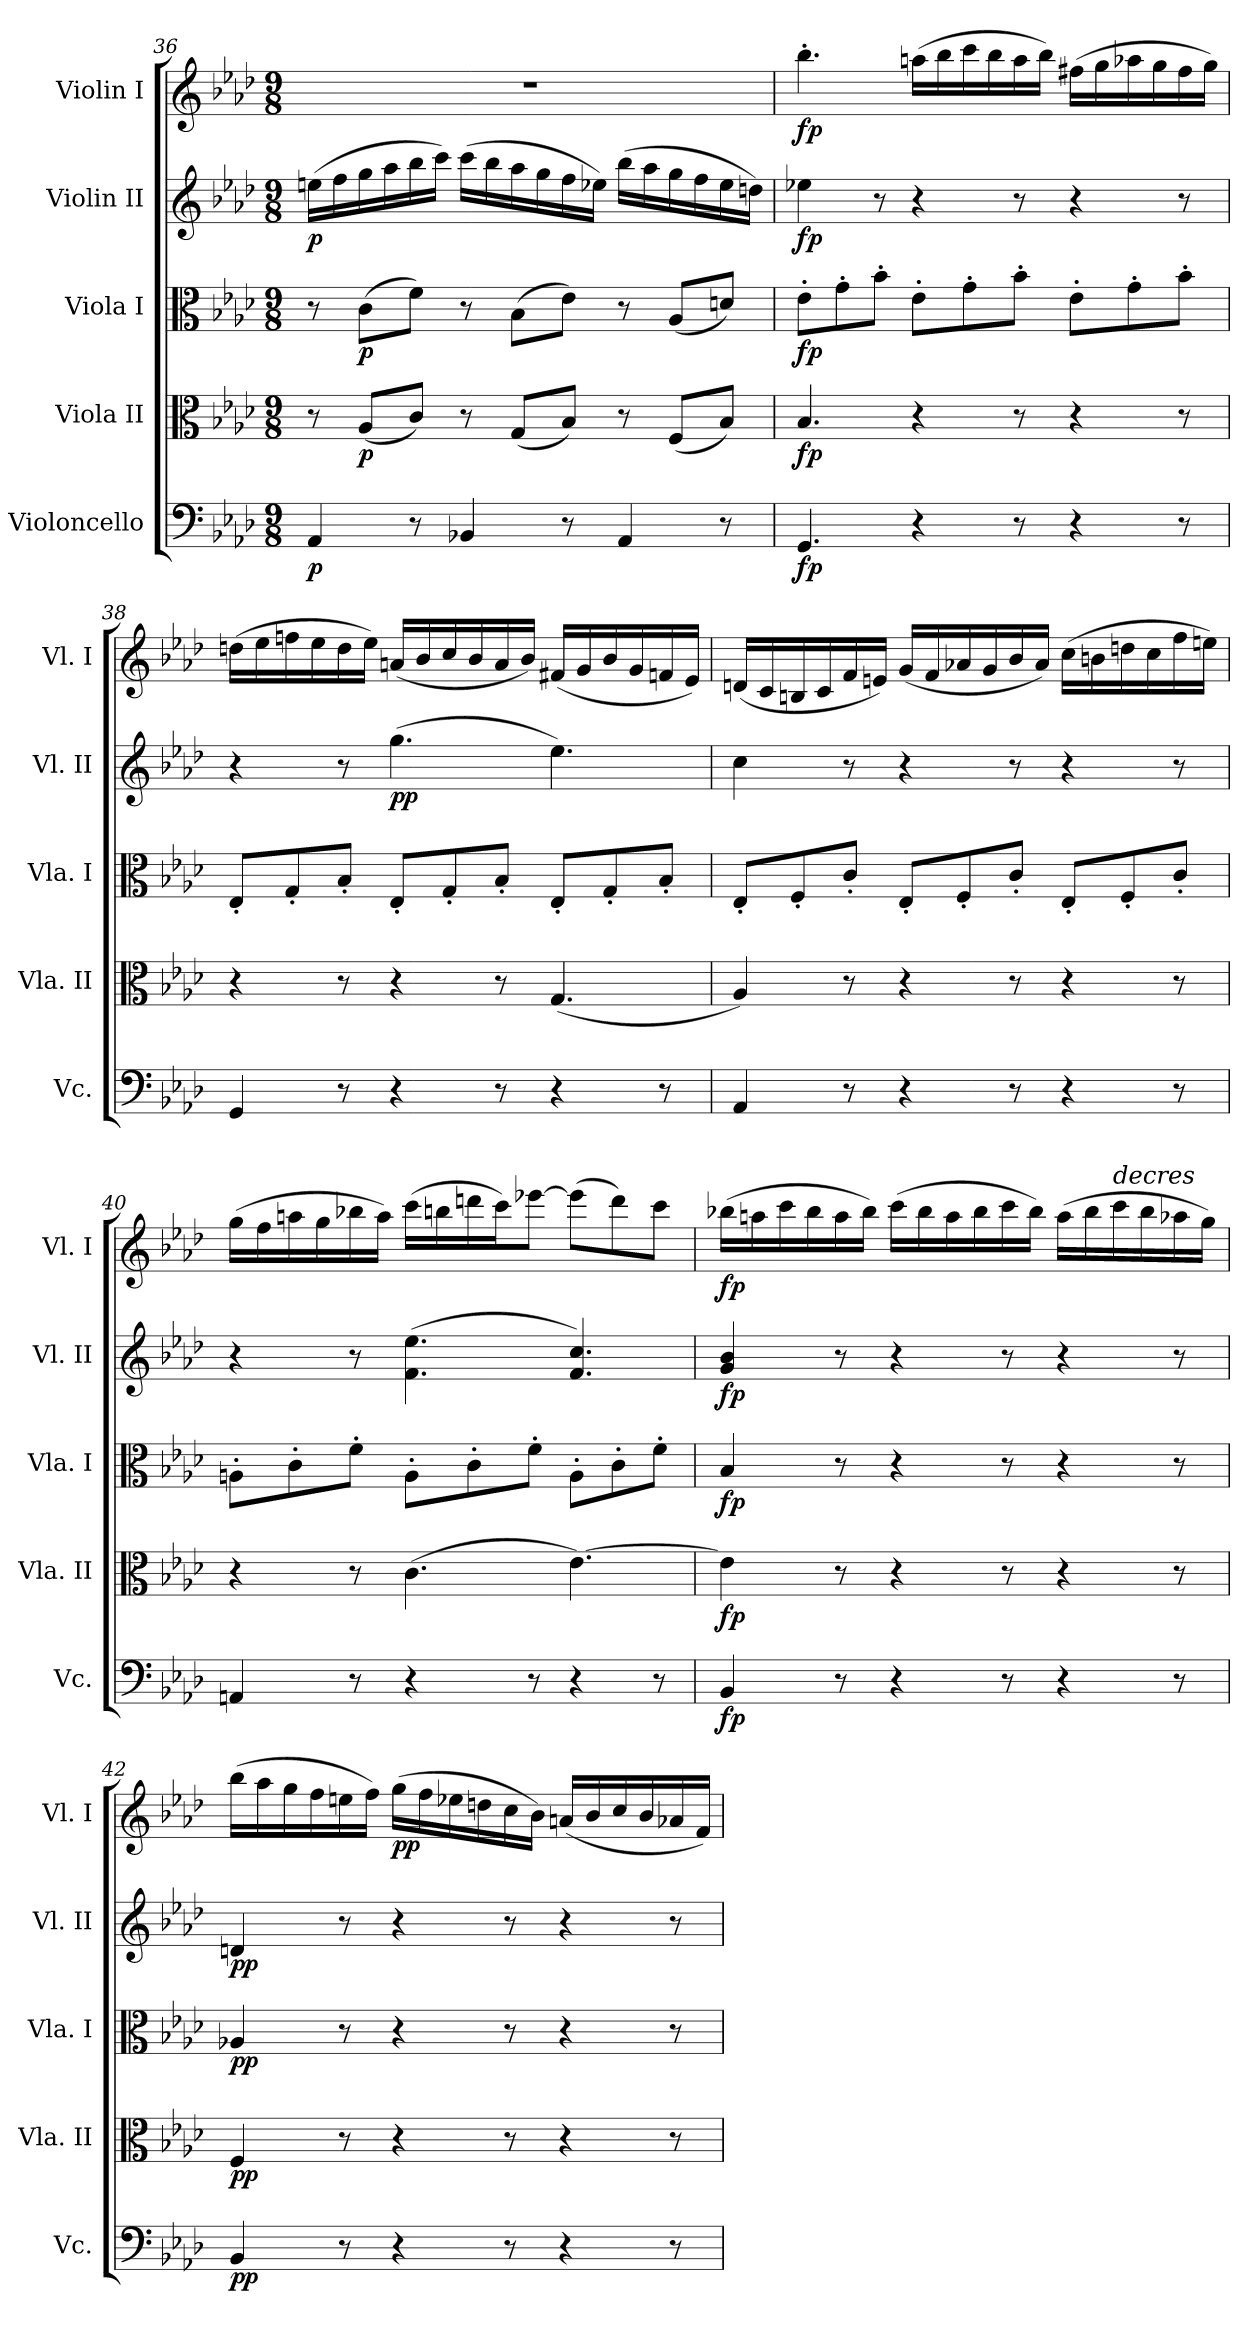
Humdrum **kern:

**kern	**dynam	**kern	**dynam	**kern	**dynam	**kern	**dynam	**kern	**dynam
*part5	*part5	*part4	*part4	*part3	*part3	*part2	*part2	*part1	*part1
*staff5	*staff5	*staff4	*staff4	*staff3	*staff3	*staff2	*staff2	*staff1	*staff1
*I"Violoncello	*	*I"Viola II	*	*I"Viola I	*	*I"Violin II	*	*I"Violin I	*
*I'Vc.	*	*I'Vla. II	*	*I'Vla. I	*	*I'Vl. II	*	*I'Vl. I	*
*clefF4	*	*clefC3	*	*clefC3	*	*clefG2	*	*clefG2	*
*k[b-e-a-d-]	*	*k[b-e-a-d-]	*	*k[b-e-a-d-]	*	*k[b-e-a-d-]	*	*k[b-e-a-d-]	*
*A-:	*	*A-:	*	*A-:	*	*A-:	*	*A-:	*
*M9/8	*	*M9/8	*	*M9/8	*	*M9/8	*	*M9/8	*
=36	=36	=36	=36	=36	=36	=36	=36	=36	=36
4AA-i/	p	8r	.	8r	.	(16eeni\LL	p	8%9r	.
.	.	.	.	.	.	16ffi\	.	.	.
.	.	(8A-i/L	p	(8ci\L	p	16ggi\	.	.	.
.	.	.	.	.	.	16aa-i\	.	.	.
8r	.	8ci/J)	.	8fi\J)	.	16bb-i\	.	.	.
.	.	.	.	.	.	16ccci\JJ)	.	.	.
4BB-Xi/	.	8r	.	8r	.	(16ccci\LL	.	.	.
.	.	.	.	.	.	16bb-i\	.	.	.
.	.	(8Gi/L	.	(8B-i\L	.	16aa-i\	.	.	.
.	.	.	.	.	.	16ggi\	.	.	.
8r	.	8B-i/J)	.	8e-i\J)	.	16ffi\	.	.	.
.	.	.	.	.	.	16ee-Xi\JJ)	.	.	.
4AA-i/	.	8r	.	8r	.	(16bb-i\LL	.	.	.
.	.	.	.	.	.	16aa-i\	.	.	.
.	.	(8Fi/L	.	(8A-i/L	.	16ggi\	.	.	.
.	.	.	.	.	.	16ffi\	.	.	.
8r	.	8B-i/J)	.	8dni/J)	.	16ee-i\	.	.	.
.	.	.	.	.	.	16ddni\JJ)	.	.	.
!!LO:LB:g=z
=37	=37	=37	=37	=37	=37	=37	=37	=37	=37
4.GGi/	fp	4.B-i/	fp	8e-'i\L	fp	4ee-Xi\	fp	4.bb-'i\	fp
.	.	.	.	8g'i\	.	.	.	.	.
.	.	.	.	8b-'i\J	.	8r	.	.	.
4r	.	4r	.	8e-'i\L	.	4r	.	(16aani\LL	.
.	.	.	.	.	.	.	.	16bb-i\	.
.	.	.	.	8g'i\	.	.	.	16ccci\	.
.	.	.	.	.	.	.	.	16bb-i\	.
8r	.	8r	.	8b-'i\J	.	8r	.	16aai\	.
.	.	.	.	.	.	.	.	16bb-i\JJ)	.
4r	.	4r	.	8e-'i\L	.	4r	.	(16ff#Xi\LL	.
.	.	.	.	.	.	.	.	16ggi\	.
.	.	.	.	8g'i\	.	.	.	16aa-Xi\	.
.	.	.	.	.	.	.	.	16ggi\	.
8r	.	8r	.	8b-'i\J	.	8r	.	16ff#i\	.
.	.	.	.	.	.	.	.	16ggi\JJ)	.
=38	=38	=38	=38	=38	=38	=38	=38	=38	=38
4GGi/	.	4r	.	8E-'i/L	.	4r	.	(16ddni\LL	.
.	.	.	.	.	.	.	.	16ee-i\	.
.	.	.	.	8G'i/	.	.	.	16ffni\	.
.	.	.	.	.	.	.	.	16ee-i\	.
8r	.	8r	.	8B-'i/J	.	8r	.	16ddi\	.
.	.	.	.	.	.	.	.	16ee-i\JJ)	.
4r	.	4r	.	8E-'i/L	.	(4.ggi\	pp	(16ani/LL	.
.	.	.	.	.	.	.	.	16b-i/	.
.	.	.	.	8G'i/	.	.	.	16cci/	.
.	.	.	.	.	.	.	.	16b-i/	.
8r	.	8r	.	8B-'i/J	.	.	.	16ai/	.
.	.	.	.	.	.	.	.	16b-i/JJ)	.
4r	.	(4.Gi/	.	8E-'i/L	.	4.ee-i\)	.	(16f#Xi/LL	.
.	.	.	.	.	.	.	.	16gi/	.
.	.	.	.	8G'i/	.	.	.	16b-i/	.
.	.	.	.	.	.	.	.	16gi/	.
8r	.	.	.	8B-'i/J	.	.	.	16fni/	.
.	.	.	.	.	.	.	.	16e-i/JJ)	.
!!LO:PB:g=z
=39	=39	=39	=39	=39	=39	=39	=39	=39	=39
4AA-i/	.	4A-i/)	.	8E-'i/L	.	4cci\	.	(16dni/LL	.
.	.	.	.	.	.	.	.	16ci/	.
.	.	.	.	8F'i/	.	.	.	16Bni/	.
.	.	.	.	.	.	.	.	16ci/	.
8r	.	8r	.	8c'i/J	.	8r	.	16fi/	.
.	.	.	.	.	.	.	.	16eni/JJ)	.
4r	.	4r	.	8E-'i/L	.	4r	.	(16gi/LL	.
.	.	.	.	.	.	.	.	16fi/	.
.	.	.	.	8F'i/	.	.	.	16a-Xi/	.
.	.	.	.	.	.	.	.	16gi/	.
8r	.	8r	.	8c'i/J	.	8r	.	16b-i/	.
.	.	.	.	.	.	.	.	16a-i/JJ)	.
4r	.	4r	.	8E-'i/L	.	4r	.	(16cci\LL	.
.	.	.	.	.	.	.	.	16bni\	.
.	.	.	.	8F'i/	.	.	.	16ddni\	.
.	.	.	.	.	.	.	.	16cci\	.
8r	.	8r	.	8c'i/J	.	8r	.	16ffi\	.
.	.	.	.	.	.	.	.	16eeni\JJ)	.
=40	=40	=40	=40	=40	=40	=40	=40	=40	=40
4AAni/	.	4r	.	8An'i\L	.	4r	.	(16ggi\LL	.
.	.	.	.	.	.	.	.	16ffi\	.
.	.	.	.	8c'i\	.	.	.	16aani\	.
.	.	.	.	.	.	.	.	16ggi\	.
8r	.	8r	.	8f'i\J	.	8r	.	16bb-Xi\	.
.	.	.	.	.	.	.	.	16aai\JJ)	.
4r	.	(4.ci\	.	8A'i\L	.	(4.fi\ 4.ee-i\	.	(16ccci\LL	.
.	.	.	.	.	.	.	.	16bbni\	.
.	.	.	.	8c'i\	.	.	.	16dddni\	.
.	.	.	.	.	.	.	.	16ccci\J)	.
8r	.	.	.	8f'i\J	.	.	.	[8eee-Xi\J	.
4r	.	[4.e-i\)	.	8A'i\L	.	4.fi/ 4.cci/)	.	(8eee-i\L]	.
.	.	.	.	8c'i\	.	.	.	8dddi\)	.
8r	.	.	.	8f'i\J	.	.	.	8ccci\J	.
!!LO:LB:g=z
=41	=41	=41	=41	=41	=41	=41	=41	=41	=41
4BB-i/	fp	4e-i\]	fp	4B-i/	fp	4gi/ 4b-i/	fp	(16bb-Xi\LL	fp
.	.	.	.	.	.	.	.	16aani\	.
.	.	.	.	.	.	.	.	16ccci\	.
.	.	.	.	.	.	.	.	16bb-i\	.
8r	.	8r	.	8r	.	8r	.	16aai\	.
.	.	.	.	.	.	.	.	16bb-i\JJ)	.
4r	.	4r	.	4r	.	4r	.	(16ccci\LL	.
.	.	.	.	.	.	.	.	16bb-i\	.
.	.	.	.	.	.	.	.	16aai\	.
.	.	.	.	.	.	.	.	16bb-i\	.
8r	.	8r	.	8r	.	8r	.	16ccci\	.
.	.	.	.	.	.	.	.	16bb-i\JJ)	.
4r	.	4r	.	4r	.	4r	.	(16aai\LL	.
.	.	.	.	.	.	.	.	16bb-i\	.
!	!	!	!	!	!	!	!	!LO:TX:i:t=decres	!
.	.	.	.	.	.	.	.	16ccci\	.
.	.	.	.	.	.	.	.	16bb-i\	.
8r	.	8r	.	8r	.	8r	.	16aa-Xi\	.
.	.	.	.	.	.	.	.	16ggi\JJ)	.
=42	=42	=42	=42	=42	=42	=42	=42	=42	=42
4BB-i/	pp	4Fi/	pp	4A-Xi/	pp	4dni/	pp	(16bb-i\LL	.
.	.	.	.	.	.	.	.	16aa-i\	.
.	.	.	.	.	.	.	.	16ggi\	.
.	.	.	.	.	.	.	.	16ffi\	.
8r	.	8r	.	8r	.	8r	.	16eeni\	.
.	.	.	.	.	.	.	.	16ffi\JJ)	.
4r	.	4r	.	4r	.	4r	.	(16ggi\LL	pp
.	.	.	.	.	.	.	.	16ffi\	.
.	.	.	.	.	.	.	.	16ee-Xi\	.
.	.	.	.	.	.	.	.	16ddni\	.
8r	.	8r	.	8r	.	8r	.	16cci\	.
.	.	.	.	.	.	.	.	16b-i\JJ)	.
4r	.	4r	.	4r	.	4r	.	(16ani/LL	.
.	.	.	.	.	.	.	.	16b-i/	.
.	.	.	.	.	.	.	.	16cci/	.
.	.	.	.	.	.	.	.	16b-i/	.
8r	.	8r	.	8r	.	8r	.	16a-Xi/	.
.	.	.	.	.	.	.	.	16fi/JJ)	.
=	=	=	=	=	=	=	=	=	=
*-	*-	*-	*-	*-	*-	*-	*-	*-	*-
